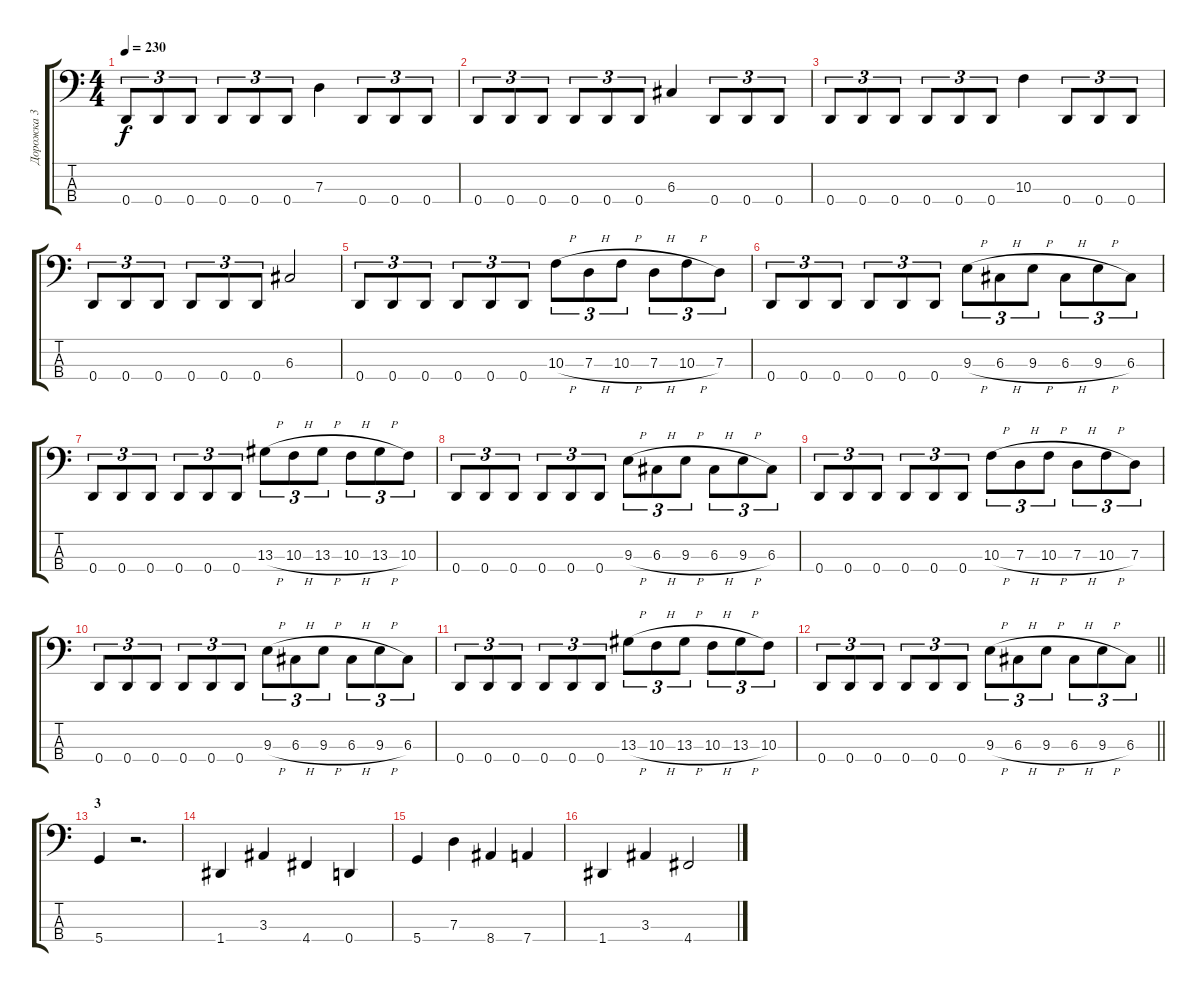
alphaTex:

\track ("Дорожка 3" "Дорожка 3") {instrument electricbasspick}
\staff {score tabs}
\tuning (F2 C2 G1 D1) {hide}
\ts (4 4)
\tempo 230
\clef f4
\ks c
0.4.8{tu (3 2) dy f} 0.4.8{tu (3 2)} 0.4.8{tu (3 2)} 0.4.8{tu (3 2)} 0.4.8{tu (3 2)} 0.4.8{tu (3 2)} 7.3.4 0.4.8{tu (3 2)} 0.4.8{tu (3 2)} 0.4.8{tu (3 2)} |
0.4.8{tu (3 2)} 0.4.8{tu (3 2)} 0.4.8{tu (3 2)} 0.4.8{tu (3 2)} 0.4.8{tu (3 2)} 0.4.8{tu (3 2)} 6.3.4 0.4.8{tu (3 2)} 0.4.8{tu (3 2)} 0.4.8{tu (3 2)} |
0.4.8{tu (3 2)} 0.4.8{tu (3 2)} 0.4.8{tu (3 2)} 0.4.8{tu (3 2)} 0.4.8{tu (3 2)} 0.4.8{tu (3 2)} 10.3.4 0.4.8{tu (3 2)} 0.4.8{tu (3 2)} 0.4.8{tu (3 2)} |
0.4.8{tu (3 2)} 0.4.8{tu (3 2)} 0.4.8{tu (3 2)} 0.4.8{tu (3 2)} 0.4.8{tu (3 2)} 0.4.8{tu (3 2)} 6.3.2 |
0.4.8{tu (3 2)} 0.4.8{tu (3 2)} 0.4.8{tu (3 2)} 0.4.8{tu (3 2)} 0.4.8{tu (3 2)} 0.4.8{tu (3 2)} 10.3{h}.8{tu (3 2)} 7.3{h}.8{tu (3 2)} 10.3{h}.8{tu (3 2)} 7.3{h}.8{tu (3 2)} 10.3{h}.8{tu (3 2)} 7.3.8{tu (3 2)} |
0.4.8{tu (3 2)} 0.4.8{tu (3 2)} 0.4.8{tu (3 2)} 0.4.8{tu (3 2)} 0.4.8{tu (3 2)} 0.4.8{tu (3 2)} 9.3{h}.8{tu (3 2)} 6.3{h}.8{tu (3 2)} 9.3{h}.8{tu (3 2)} 6.3{h}.8{tu (3 2)} 9.3{h}.8{tu (3 2)} 6.3.8{tu (3 2)} |
0.4.8{tu (3 2)} 0.4.8{tu (3 2)} 0.4.8{tu (3 2)} 0.4.8{tu (3 2)} 0.4.8{tu (3 2)} 0.4.8{tu (3 2)} 13.3{h}.8{tu (3 2)} 10.3{h}.8{tu (3 2)} 13.3{h}.8{tu (3 2)} 10.3{h}.8{tu (3 2)} 13.3{h}.8{tu (3 2)} 10.3.8{tu (3 2)} |
0.4.8{tu (3 2)} 0.4.8{tu (3 2)} 0.4.8{tu (3 2)} 0.4.8{tu (3 2)} 0.4.8{tu (3 2)} 0.4.8{tu (3 2)} 9.3{h}.8{tu (3 2)} 6.3{h}.8{tu (3 2)} 9.3{h}.8{tu (3 2)} 6.3{h}.8{tu (3 2)} 9.3{h}.8{tu (3 2)} 6.3.8{tu (3 2)} |
0.4.8{tu (3 2)} 0.4.8{tu (3 2)} 0.4.8{tu (3 2)} 0.4.8{tu (3 2)} 0.4.8{tu (3 2)} 0.4.8{tu (3 2)} 10.3{h}.8{tu (3 2)} 7.3{h}.8{tu (3 2)} 10.3{h}.8{tu (3 2)} 7.3{h}.8{tu (3 2)} 10.3{h}.8{tu (3 2)} 7.3.8{tu (3 2)} |
0.4.8{tu (3 2)} 0.4.8{tu (3 2)} 0.4.8{tu (3 2)} 0.4.8{tu (3 2)} 0.4.8{tu (3 2)} 0.4.8{tu (3 2)} 9.3{h}.8{tu (3 2)} 6.3{h}.8{tu (3 2)} 9.3{h}.8{tu (3 2)} 6.3{h}.8{tu (3 2)} 9.3{h}.8{tu (3 2)} 6.3.8{tu (3 2)} |
0.4.8{tu (3 2)} 0.4.8{tu (3 2)} 0.4.8{tu (3 2)} 0.4.8{tu (3 2)} 0.4.8{tu (3 2)} 0.4.8{tu (3 2)} 13.3{h}.8{tu (3 2)} 10.3{h}.8{tu (3 2)} 13.3{h}.8{tu (3 2)} 10.3{h}.8{tu (3 2)} 13.3{h}.8{tu (3 2)} 10.3.8{tu (3 2)} |
\barLineRight lightlight
0.4.8{tu (3 2)} 0.4.8{tu (3 2)} 0.4.8{tu (3 2)} 0.4.8{tu (3 2)} 0.4.8{tu (3 2)} 0.4.8{tu (3 2)} 9.3{h}.8{tu (3 2)} 6.3{h}.8{tu (3 2)} 9.3{h}.8{tu (3 2)} 6.3{h}.8{tu (3 2)} 9.3{h}.8{tu (3 2)} 6.3.8{tu (3 2)} |
\section ("" "3")
5.4.4 r.2{d} |
1.4.4 3.3.4 4.4.4 0.4.4 |
5.4.4 7.3.4 8.4.4 7.4.4 |
1.4.4 3.3.4 4.4.2
